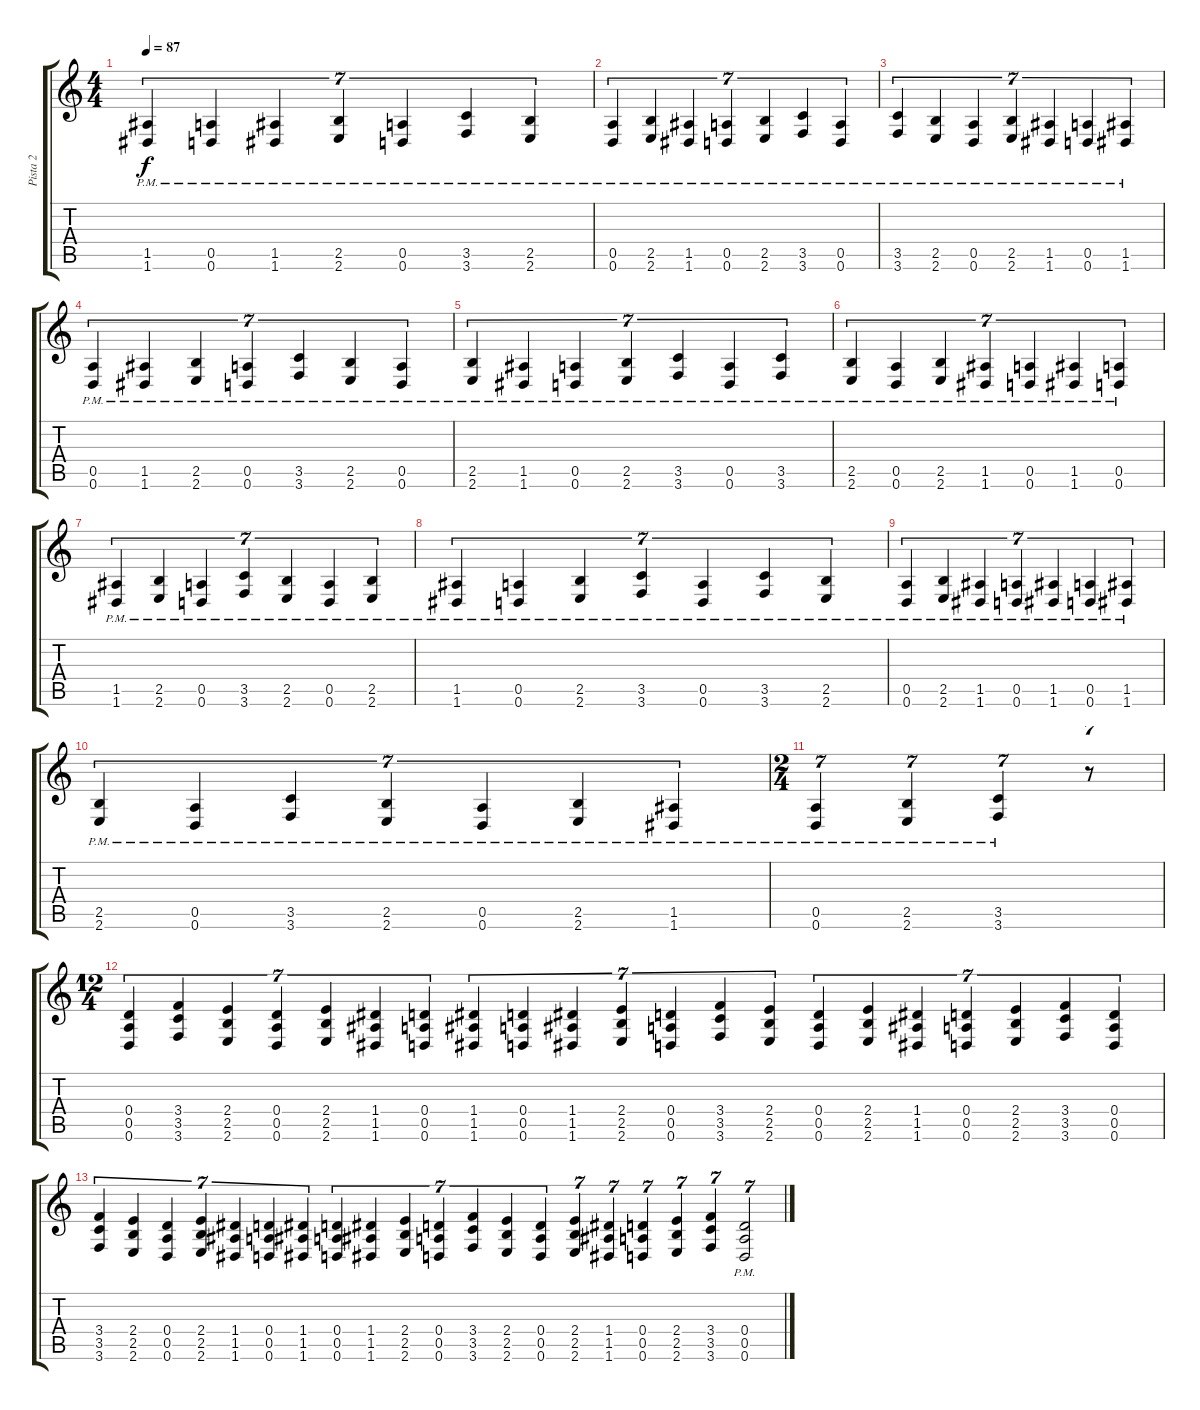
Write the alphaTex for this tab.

\track ("Pista 2" "Pista 2") {instrument distortionguitar}
\staff {score tabs}
\tuning (E4 B3 G3 D3 A2 D2) {hide}
\ts (4 4)
\tempo 87
\clef g2
\ks c
(1.5{pm} 1.6{pm}).4{tu (7 4) dy f} (0.5{pm} 0.6{pm}).4{tu (7 4)} (1.5{pm} 1.6{pm}).4{tu (7 4)} (2.5{pm} 2.6{pm}).4{tu (7 4)} (0.5{pm} 0.6{pm}).4{tu (7 4)} (3.5{pm} 3.6{pm}).4{tu (7 4)} (2.5{pm} 2.6{pm}).4{tu (7 4)} |
(0.5{pm} 0.6{pm}).4{tu (7 4)} (2.5{pm} 2.6{pm}).4{tu (7 4)} (1.5{pm} 1.6{pm}).4{tu (7 4)} (0.5{pm} 0.6{pm}).4{tu (7 4)} (2.5{pm} 2.6{pm}).4{tu (7 4)} (3.5{pm} 3.6{pm}).4{tu (7 4)} (0.5{pm} 0.6{pm}).4{tu (7 4)} |
(3.5{pm} 3.6{pm}).4{tu (7 4)} (2.5{pm} 2.6{pm}).4{tu (7 4)} (0.5{pm} 0.6{pm}).4{tu (7 4)} (2.5{pm} 2.6{pm}).4{tu (7 4)} (1.5{pm} 1.6{pm}).4{tu (7 4)} (0.5{pm} 0.6{pm}).4{tu (7 4)} (1.5{pm} 1.6{pm}).4{tu (7 4)} |
(0.5{pm} 0.6{pm}).4{tu (7 4)} (1.5{pm} 1.6{pm}).4{tu (7 4)} (2.5{pm} 2.6{pm}).4{tu (7 4)} (0.5{pm} 0.6{pm}).4{tu (7 4)} (3.5{pm} 3.6{pm}).4{tu (7 4)} (2.5{pm} 2.6{pm}).4{tu (7 4)} (0.5{pm} 0.6{pm}).4{tu (7 4)} |
(2.5{pm} 2.6{pm}).4{tu (7 4)} (1.5{pm} 1.6{pm}).4{tu (7 4)} (0.5{pm} 0.6{pm}).4{tu (7 4)} (2.5{pm} 2.6{pm}).4{tu (7 4)} (3.5{pm} 3.6{pm}).4{tu (7 4)} (0.5{pm} 0.6{pm}).4{tu (7 4)} (3.5{pm} 3.6{pm}).4{tu (7 4)} |
(2.5{pm} 2.6{pm}).4{tu (7 4)} (0.5{pm} 0.6{pm}).4{tu (7 4)} (2.5{pm} 2.6{pm}).4{tu (7 4)} (1.5{pm} 1.6{pm}).4{tu (7 4)} (0.5{pm} 0.6{pm}).4{tu (7 4)} (1.5{pm} 1.6{pm}).4{tu (7 4)} (0.5{pm} 0.6{pm}).4{tu (7 4)} |
(1.5{pm} 1.6{pm}).4{tu (7 4)} (2.5{pm} 2.6{pm}).4{tu (7 4)} (0.5{pm} 0.6{pm}).4{tu (7 4)} (3.5{pm} 3.6{pm}).4{tu (7 4)} (2.5{pm} 2.6{pm}).4{tu (7 4)} (0.5{pm} 0.6{pm}).4{tu (7 4)} (2.5{pm} 2.6{pm}).4{tu (7 4)} |
(1.5{pm} 1.6{pm}).4{tu (7 4)} (0.5{pm} 0.6{pm}).4{tu (7 4)} (2.5{pm} 2.6{pm}).4{tu (7 4)} (3.5{pm} 3.6{pm}).4{tu (7 4)} (0.5{pm} 0.6{pm}).4{tu (7 4)} (3.5{pm} 3.6{pm}).4{tu (7 4)} (2.5{pm} 2.6{pm}).4{tu (7 4)} |
(0.5{pm} 0.6{pm}).4{tu (7 4)} (2.5{pm} 2.6{pm}).4{tu (7 4)} (1.5{pm} 1.6{pm}).4{tu (7 4)} (0.5{pm} 0.6{pm}).4{tu (7 4)} (1.5{pm} 1.6{pm}).4{tu (7 4)} (0.5{pm} 0.6{pm}).4{tu (7 4)} (1.5{pm} 1.6{pm}).4{tu (7 4)} |
(2.5{pm} 2.6{pm}).4{tu (7 4)} (0.5{pm} 0.6{pm}).4{tu (7 4)} (3.5{pm} 3.6{pm}).4{tu (7 4)} (2.5{pm} 2.6{pm}).4{tu (7 4)} (0.5{pm} 0.6{pm}).4{tu (7 4)} (2.5{pm} 2.6{pm}).4{tu (7 4)} (1.5{pm} 1.6{pm}).4{tu (7 4)} |
\ts (2 4)
(0.5{pm} 0.6{pm}).4{tu (7 4)} (2.5{pm} 2.6{pm}).4{tu (7 4)} (3.5{pm} 3.6{pm}).4{tu (7 4)} r.8{tu (7 4)} |
\ts (12 4)
(0.4 0.5 0.6).4{tu (7 4)} (3.4 3.5 3.6).4{tu (7 4)} (2.4 2.5 2.6).4{tu (7 4)} (0.4 0.5 0.6).4{tu (7 4)} (2.4 2.5 2.6).4{tu (7 4)} (1.4 1.5 1.6).4{tu (7 4)} (0.4 0.5 0.6).4{tu (7 4)} (1.4 1.5 1.6).4{tu (7 4)} (0.4 0.5 0.6).4{tu (7 4)} (1.4 1.5 1.6).4{tu (7 4)} (2.4 2.5 2.6).4{tu (7 4)} (0.4 0.5 0.6).4{tu (7 4)} (3.4 3.5 3.6).4{tu (7 4)} (2.4 2.5 2.6).4{tu (7 4)} (0.4 0.5 0.6).4{tu (7 4)} (2.4 2.5 2.6).4{tu (7 4)} (1.4 1.5 1.6).4{tu (7 4)} (0.4 0.5 0.6).4{tu (7 4)} (2.4 2.5 2.6).4{tu (7 4)} (3.4 3.5 3.6).4{tu (7 4)} (0.4 0.5 0.6).4{tu (7 4)} |
(3.4 3.5 3.6).4{tu (7 4)} (2.4 2.5 2.6).4{tu (7 4)} (0.4 0.5 0.6).4{tu (7 4)} (2.4 2.5 2.6).4{tu (7 4)} (1.4 1.5 1.6).4{tu (7 4)} (0.4 0.5 0.6).4{tu (7 4)} (1.4 1.5 1.6).4{tu (7 4)} (0.4 0.5 0.6).4{tu (7 4)} (1.4 1.5 1.6).4{tu (7 4)} (2.4 2.5 2.6).4{tu (7 4)} (0.4 0.5 0.6).4{tu (7 4)} (3.4 3.5 3.6).4{tu (7 4)} (2.4 2.5 2.6).4{tu (7 4)} (0.4 0.5 0.6).4{tu (7 4)} (2.4 2.5 2.6).4{tu (7 4)} (1.4 1.5 1.6).4{tu (7 4)} (0.4 0.5 0.6).4{tu (7 4)} (2.4 2.5 2.6).4{tu (7 4)} (3.4 3.5 3.6).4{tu (7 4)} (0.4{pm} 0.5 0.6).2{tu (7 4)}
